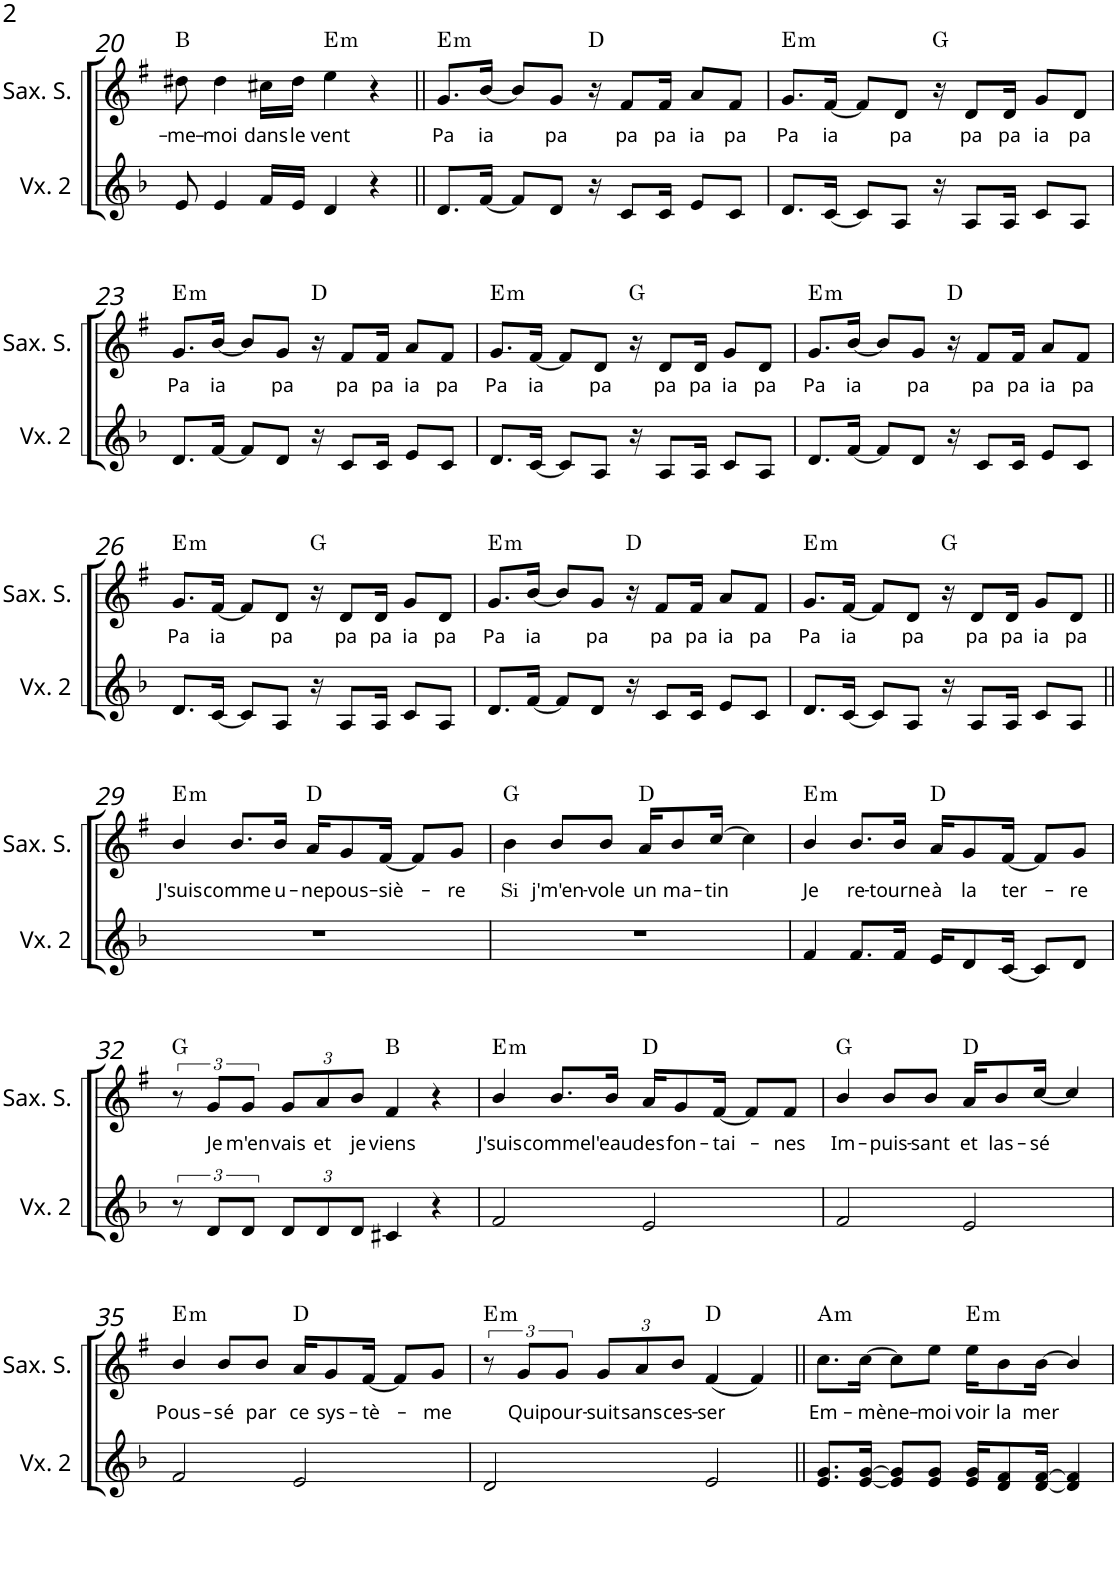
**kern	**kern	**text	**harte
*part2	*part1	*part1	*part1
*staff2	*staff1	*staff1	*
*I"Voix2	*I"Saxophone Soprano	*	*
*I'Vx. 2	*I'Sax. S.	*	*
!!LO:PB:g=z
*clefG2	*clefG2	*	*
*	*Trd1c2	*	*
*k[b-]	*k[f#]	*	*
*M4/4	*M4/4	*	*
*met(c)	*met(c)	*	*
=20	=20	=20	=20
!	!	!LO:LY:b	!
8e/	8dd#X\	-me-	B:maj
!	!	!LO:LY:b	!
4e/	4dd#\	-moi	.
!	!	!LO:LY:b	!
16f/LL	16cc#X\LL	dans	.
!	!	!LO:LY:b	!
16e/JJ	16dd#\JJ	le	.
!	!	!LO:LY:b	!LO:H:kt=m
4d/	4ee\	vent	E:min
4r	4r	.	.
=21||	=21||	=21||	=21||
!	!	!LO:LY:b	!LO:H:kt=m
8.d/L	8.g/L	Pa	E:min
!	!	!LO:LY:b	!
[16f/Jk	[16b/Jk	ia	.
8f/L]	8b/L]	.	.
!	!	!LO:LY:b	!
8d/J	8g/J	pa	.
16r	16r	.	D:maj
!	!	!LO:LY:b	!
8c/L	8f#/L	pa	.
!	!	!LO:LY:b	!
16c/Jk	16f#/Jk	pa	.
!	!	!LO:LY:b	!
8e/L	8a/L	ia	.
!	!	!LO:LY:b	!
8c/J	8f#/J	pa	.
=22	=22	=22	=22
!	!	!LO:LY:b	!LO:H:kt=m
8.d/L	8.g/L	Pa	E:min
!	!	!LO:LY:b	!
[16c/Jk	[16f#/Jk	ia	.
8c/L]	8f#/L]	.	.
!	!	!LO:LY:b	!
8A/J	8d/J	pa	.
16r	16r	.	G:maj
!	!	!LO:LY:b	!
8A/L	8d/L	pa	.
!	!	!LO:LY:b	!
16A/Jk	16d/Jk	pa	.
!	!	!LO:LY:b	!
8c/L	8g/L	ia	.
!	!	!LO:LY:b	!
8A/J	8d/J	pa	.
!!LO:LB:g=z
=23	=23	=23	=23
!	!	!LO:LY:b	!LO:H:kt=m
8.d/L	8.g/L	Pa	E:min
!	!	!LO:LY:b	!
[16f/Jk	[16b/Jk	ia	.
8f/L]	8b/L]	.	.
!	!	!LO:LY:b	!
8d/J	8g/J	pa	.
16r	16r	.	D:maj
!	!	!LO:LY:b	!
8c/L	8f#/L	pa	.
!	!	!LO:LY:b	!
16c/Jk	16f#/Jk	pa	.
!	!	!LO:LY:b	!
8e/L	8a/L	ia	.
!	!	!LO:LY:b	!
8c/J	8f#/J	pa	.
=24	=24	=24	=24
!	!	!LO:LY:b	!LO:H:kt=m
8.d/L	8.g/L	Pa	E:min
!	!	!LO:LY:b	!
[16c/Jk	[16f#/Jk	ia	.
8c/L]	8f#/L]	.	.
!	!	!LO:LY:b	!
8A/J	8d/J	pa	.
16r	16r	.	G:maj
!	!	!LO:LY:b	!
8A/L	8d/L	pa	.
!	!	!LO:LY:b	!
16A/Jk	16d/Jk	pa	.
!	!	!LO:LY:b	!
8c/L	8g/L	ia	.
!	!	!LO:LY:b	!
8A/J	8d/J	pa	.
=25	=25	=25	=25
!	!	!LO:LY:b	!LO:H:kt=m
8.d/L	8.g/L	Pa	E:min
!	!	!LO:LY:b	!
[16f/Jk	[16b/Jk	ia	.
8f/L]	8b/L]	.	.
!	!	!LO:LY:b	!
8d/J	8g/J	pa	.
16r	16r	.	D:maj
!	!	!LO:LY:b	!
8c/L	8f#/L	pa	.
!	!	!LO:LY:b	!
16c/Jk	16f#/Jk	pa	.
!	!	!LO:LY:b	!
8e/L	8a/L	ia	.
!	!	!LO:LY:b	!
8c/J	8f#/J	pa	.
!!LO:LB:g=z
=26	=26	=26	=26
!	!	!LO:LY:b	!LO:H:kt=m
8.d/L	8.g/L	Pa	E:min
!	!	!LO:LY:b	!
[16c/Jk	[16f#/Jk	ia	.
8c/L]	8f#/L]	.	.
!	!	!LO:LY:b	!
8A/J	8d/J	pa	.
16r	16r	.	G:maj
!	!	!LO:LY:b	!
8A/L	8d/L	pa	.
!	!	!LO:LY:b	!
16A/Jk	16d/Jk	pa	.
!	!	!LO:LY:b	!
8c/L	8g/L	ia	.
!	!	!LO:LY:b	!
8A/J	8d/J	pa	.
=27	=27	=27	=27
!	!	!LO:LY:b	!LO:H:kt=m
8.d/L	8.g/L	Pa	E:min
!	!	!LO:LY:b	!
[16f/Jk	[16b/Jk	ia	.
8f/L]	8b/L]	.	.
!	!	!LO:LY:b	!
8d/J	8g/J	pa	.
16r	16r	.	D:maj
!	!	!LO:LY:b	!
8c/L	8f#/L	pa	.
!	!	!LO:LY:b	!
16c/Jk	16f#/Jk	pa	.
!	!	!LO:LY:b	!
8e/L	8a/L	ia	.
!	!	!LO:LY:b	!
8c/J	8f#/J	pa	.
=28	=28	=28	=28
!	!	!LO:LY:b	!LO:H:kt=m
8.d/L	8.g/L	Pa	E:min
!	!	!LO:LY:b	!
[16c/Jk	[16f#/Jk	ia	.
8c/L]	8f#/L]	.	.
!	!	!LO:LY:b	!
8A/J	8d/J	pa	.
16r	16r	.	G:maj
!	!	!LO:LY:b	!
8A/L	8d/L	pa	.
!	!	!LO:LY:b	!
16A/Jk	16d/Jk	pa	.
!	!	!LO:LY:b	!
8c/L	8g/L	ia	.
!	!	!LO:LY:b	!
8A/J	8d/J	pa	.
!!LO:LB:g=z
=29||	=29||	=29||	=29||
!	!	!LO:LY:b	!LO:H:kt=m
1r	4b/	J'suis	E:min
!	!	!LO:LY:b	!
.	8.b/L	comme	.
!	!	!LO:LY:b	!
.	16b/Jk	u-	.
!	!	!LO:LY:b	!
.	16a/KL	-ne	D:maj
!	!	!LO:LY:b	!
.	8g/	pous-	.
!	!	!LO:LY:b	!
.	[16f#/Jk	-siè-	.
.	8f#/L]	.	.
!	!	!LO:LY:b	!
.	8g/J	-re	.
=30	=30	=30	=30
!	!	!LO:LY:b	!
1r	4b\	Si	G:maj
!	!	!LO:LY:b	!
.	8b/L	j'm'en-	.
!	!	!LO:LY:b	!
.	8b/J	-vole	.
!	!	!LO:LY:b	!
.	16a/KL	un	D:maj
!	!	!LO:LY:b	!
.	8b/	ma-	.
!	!	!LO:LY:b	!
.	[16cc/Jk	-tin	.
.	4cc\]	.	.
=31	=31	=31	=31
!	!	!LO:LY:b	!LO:H:kt=m
4f/	4b/	Je	E:min
!	!	!LO:LY:b	!
8.f/L	8.b/L	re-	.
!	!	!LO:LY:b	!
16f/Jk	16b/Jk	-tourne	.
!	!	!LO:LY:b	!
16e/KL	16a/KL	à	D:maj
!	!	!LO:LY:b	!
8d/	8g/	la	.
!	!	!LO:LY:b	!
[16c/Jk	[16f#/Jk	ter-	.
8c/L]	8f#/L]	.	.
!	!	!LO:LY:b	!
8d/J	8g/J	-re	.
!!LO:LB:g=z
=32	=32	=32	=32
12r	12r	.	G:maj
!	!	!LO:LY:b	!
12d/L	12g/L	Je	.
!	!	!LO:LY:b	!
12d/J	12g/J	m'en	.
*Xbrackettup	*Xbrackettup	*	*
!	!	!LO:LY:b	!
12d/L	12g/L	vais	.
!	!	!LO:LY:b	!
12d/	12a/	et	.
!	!	!LO:LY:b	!
12d/J	12b/J	je	.
!	!	!LO:LY:b	!
4c#X/	4f#/	viens	B:maj
4r	4r	.	.
=33	=33	=33	=33
!	!	!LO:LY:b	!LO:H:kt=m
2f/	4b/	J'suis	E:min
!	!	!LO:LY:b	!
.	8.b/L	comme	.
!	!	!LO:LY:b	!
.	16b/Jk	l'eau	.
!	!	!LO:LY:b	!
2e/	16a/KL	des	D:maj
!	!	!LO:LY:b	!
.	8g/	fon-	.
!	!	!LO:LY:b	!
.	[16f#/Jk	-tai-	.
.	8f#/L]	.	.
!	!	!LO:LY:b	!
.	8f#/J	-nes	.
=34	=34	=34	=34
!	!	!LO:LY:b	!
2f/	4b/	Im-	G:maj
!	!	!LO:LY:b	!
.	8b/L	-puis-	.
!	!	!LO:LY:b	!
.	8b/J	-sant	.
!	!	!LO:LY:b	!
2e/	16a/KL	et	D:maj
!	!	!LO:LY:b	!
.	8b/	las-	.
!	!	!LO:LY:b	!
.	[16cc/Jk	-sé	.
.	4cc/]	.	.
!!LO:LB:g=z
=35	=35	=35	=35
!	!	!LO:LY:b	!LO:H:kt=m
2f/	4b/	Pous-	E:min
!	!	!LO:LY:b	!
.	8b/L	-sé	.
!	!	!LO:LY:b	!
.	8b/J	par	.
!	!	!LO:LY:b	!
2e/	16a/KL	ce	D:maj
!	!	!LO:LY:b	!
.	8g/	sys-	.
!	!	!LO:LY:b	!
.	[16f#/Jk	-tè-	.
.	8f#/L]	.	.
!	!	!LO:LY:b	!
.	8g/J	-me	.
=36	=36	=36	=36
*	*brackettup	*	*
!	!	!	!LO:H:kt=m
2d/	12r	.	E:min
!	!	!LO:LY:b	!
.	12g/L	Qui	.
!	!	!LO:LY:b	!
.	12g/J	pour-	.
*	*Xbrackettup	*	*
!	!	!LO:LY:b	!
.	12g/L	-suit	.
!	!	!LO:LY:b	!
.	12a/	sans	.
!	!	!LO:LY:b	!
.	12b/J	ces-	.
!	!	!LO:LY:b	!
2e/	(4f#/	-ser	D:maj
.	4f#/)	.	.
=37||	=37||	=37||	=37||
!	!	!LO:LY:b	!LO:H:kt=m
8.e/ 8.g/L	8.cc\L	Em-	A:min
!	!	!LO:LY:b	!
[16e/ [16g/Jk	[16cc\Jk	-mène-	.
8e/] 8g/]L	8cc\L]	.	.
!	!	!LO:LY:b	!
8e/ 8g/J	8ee\J	-moi	.
!	!	!LO:LY:b	!LO:H:kt=m
16e/ 16g/KL	16ee\KL	voir	E:min
!	!	!LO:LY:b	!
8d/ 8f/	8b\	la	.
!	!	!LO:LY:b	!
[16d/ [16f/Jk	[16b\Jk	mer	.
4d/] 4f/]	4b/]	.	.
=	=	=	=
*-	*-	*-	*-
